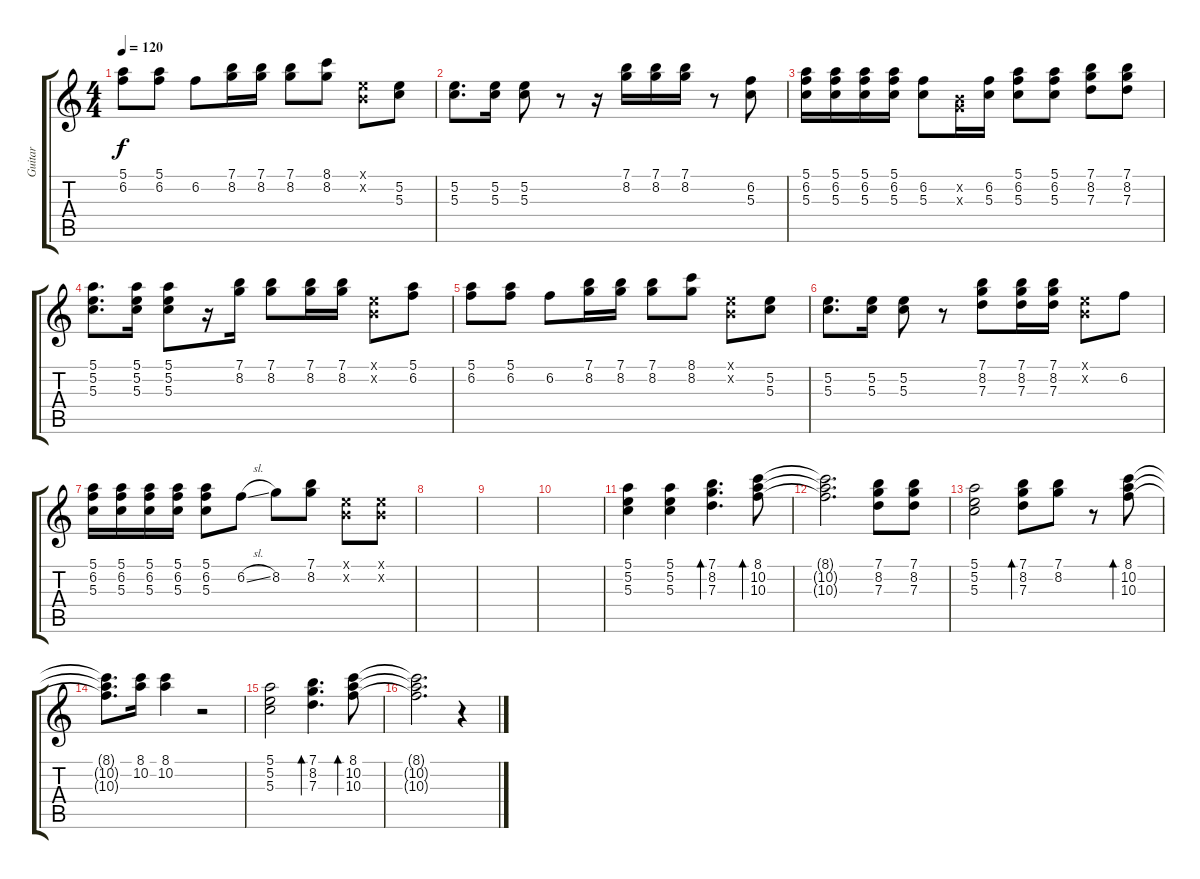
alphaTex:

\track ("Guitar" "Guitar") {instrument electricguitarclean}
\staff {score tabs}
\tuning (E4 B3 G3 D3 A2 E2) {hide}
\ts (4 4)
\tempo 120
\clef g2
\ks c
(5.1 6.2).8{dy f} (5.1 6.2).8 6.2.8 (7.1 8.2).16 (7.1 8.2).16 (7.1 8.2).8 (8.1 8.2).8 (0.1{x} 0.2{x}).8 (5.2 5.3).8 |
(5.2 5.3).8{d} (5.2 5.3).16 (5.2 5.3).8 r.8 r.16 (7.1 8.2).16 (7.1 8.2).16 (7.1 8.2).16 r.8 (6.2 5.3).8 |
(5.1 6.2 5.3).16 (5.1 6.2 5.3).16 (5.1 6.2 5.3).16 (5.1 6.2 5.3).16 (6.2 5.3).8 (0.2{x} 0.3{x}).16 (6.2 5.3).16 (5.1 6.2 5.3).8 (5.1 6.2 5.3).8 (7.1 8.2 7.3).8 (7.1 8.2 7.3).8 |
(5.1 5.2 5.3).8{d} (5.1 5.2 5.3).16 (5.1 5.2 5.3).8 r.16 (7.1 8.2).16 (7.1 8.2).8 (7.1 8.2).16 (7.1 8.2).16 (0.1{x} 0.2{x}).8 (5.1 6.2).8 |
(5.1 6.2).8 (5.1 6.2).8 6.2.8 (7.1 8.2).16 (7.1 8.2).16 (7.1 8.2).8 (8.1 8.2).8 (0.1{x} 0.2{x}).8 (5.2 5.3).8 |
(5.2 5.3).8{d} (5.2 5.3).16 (5.2 5.3).8 r.8 (7.1 8.2 7.3).8 (7.1 8.2 7.3).16 (7.1 8.2 7.3).16 (0.1{x} 0.2{x}).8 6.2.8 |
(5.1 6.2 5.3).16 (5.1 6.2 5.3).16 (5.1 6.2 5.3).16 (5.1 6.2 5.3).16 (5.1 6.2 5.3).8 6.2{sl}.8 8.2.8 (7.1 8.2).8 (0.1{x} 0.2{x}).8 (0.1{x} 0.2{x}).8 |
|
|
|
(5.1 5.2 5.3).4 (5.1 5.2 5.3).4 (7.1 8.2 7.3).4{d bd 480} (8.1 10.2 10.3).8{bd 480} |
(8.1{t} 10.2{t} 10.3{t}).2{d} (7.1 8.2 7.3).8 (7.1 8.2 7.3).8 |
(5.1 5.2 5.3).2 (7.1 8.2 7.3).8{bd 480} (7.1 8.2).8 r.8 (8.1 10.2 10.3).8{bd 480} |
(8.1{t} 10.2{t} 10.3{t}).8{d} (8.1 10.2).16 (8.1 10.2).4 r.2 |
(5.1 5.2 5.3).2 (7.1 8.2 7.3).4{d bd 480} (8.1 10.2 10.3).8{bd 480} |
(8.1{t} 10.2{t} 10.3{t}).2{d} r.4
